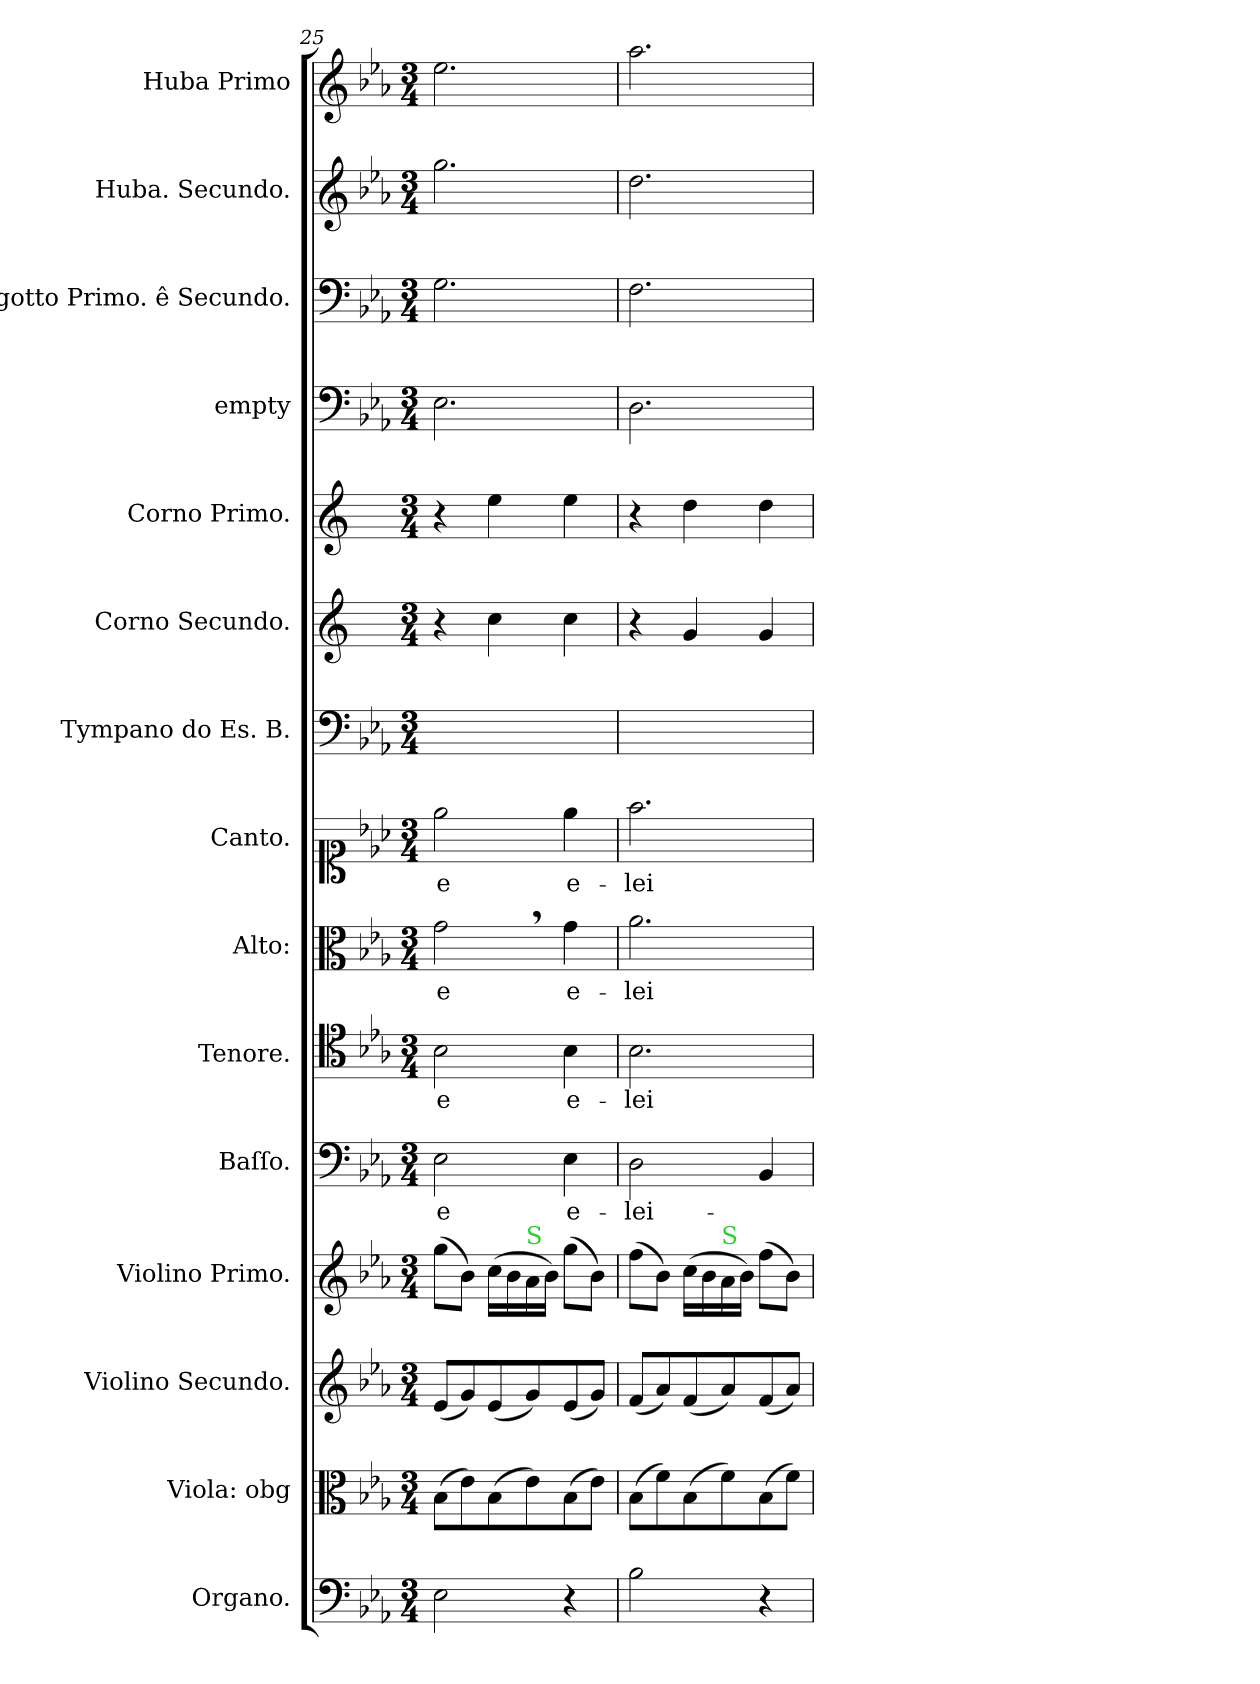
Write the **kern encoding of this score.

**kern	**kern	**kern	**kern	**kern	**text	**kern	**text	**kern	**text	**kern	**text	**kern	**kern	**kern	**kern	**kern	**kern	**kern
*part15	*part14	*part13	*part12	*part11	*part11	*part10	*part10	*part9	*part9	*part8	*part8	*part7	*part6	*part5	*part4	*part3	*part2	*part1
*staff15	*staff14	*staff13	*staff12	*staff11	*staff11	*staff10	*staff10	*staff9	*staff9	*staff8	*staff8	*staff7	*staff6	*staff5	*staff4	*staff3	*staff2	*staff1
*I"Organo.	*I"Viola: obg	*I"Violino Secundo.	*I"Violino Primo.	*I"Baſſo.	*	*I"Tenore.	*	*I"Alto:	*	*I"Canto.	*	*I"Tympano do Es. B.	*I"Corno Secundo.	*I"Corno Primo.	*I"empty	*I"Fagotto Primo. ê Secundo.	*I"Huba. Secundo.	*I"Huba Primo
*I'org	*I'vla	*	*I'vl I	*I'B	*	*I'T	*	*I'A	*	*I'C	*	*	*	*I'cor I	*	*	*	*
*clefF4	*clefC3	*clefG2	*clefG2	*clefF4	*	*clefC4	*	*clefC3	*	*clefC1	*	*clefF4	*clefG2	*clefG2	*clefF4	*clefF4	*clefG2	*clefG2
*	*	*	*	*	*	*	*	*	*	*	*	*	*ITrd5c9	*ITrd5c9	*	*	*	*
*k[b-e-a-]	*k[b-e-a-]	*k[b-e-a-]	*k[b-e-a-]	*k[b-e-a-]	*	*k[b-e-a-]	*	*k[b-e-a-]	*	*k[b-e-a-]	*	*k[b-e-a-]	*k[b-e-a-]	*k[b-e-a-]	*k[b-e-a-]	*k[b-e-a-]	*k[b-e-a-]	*k[b-e-a-]
*E-:	*E-:	*E-:	*E-:	*E-:	*	*E-:	*	*E-:	*	*E-:	*	*E-:	*E-:	*E-:	*E-:	*E-:	*E-:	*E-:
*M3/4	*M3/4	*M3/4	*M3/4	*M3/4	*	*M3/4	*	*M3/4	*	*M3/4	*	*M3/4	*M3/4	*M3/4	*M3/4	*M3/4	*M3/4	*M3/4
=25	=25	=25	=25	=25	=25	=25	=25	=25	=25	=25	=25	=25	=25	=25	=25	=25	=25	=25
2E-\	(>8B-\L	(<8e-/L	(>8gg\L	2E-\	-e	2B-\	-e	2g,<\	-e	2ee-\	-e	2.ryy	4r	4r	2.E-\	2.G\	2.gg\	2.ee-\
.	8e-\)	8g/)	8b-\J)	.	.	.	.	.	.	.	.	.	.	.	.	.	.	.
.	(>8B-\	(<8e-/	(>16cc\LL	.	.	.	.	.	.	.	.	.	4e-\	4g\	.	.	.	.
.	.	.	16b-\	.	.	.	.	.	.	.	.	.	.	.	.	.	.	.
!	!	!	!LO:TX:a:color=limegreen:t=S	!	!	!	!	!	!	!	!	!	!	!	!	!	!	!
.	8e-\)	8g/)	16a-\	.	.	.	.	.	.	.	.	.	.	.	.	.	.	.
.	.	.	16b-\JJ)	.	.	.	.	.	.	.	.	.	.	.	.	.	.	.
4r	(>8B-\	(<8e-/	(>8gg\L	4E-\	e-	4B-\	e-	4g\	e-	4ee-\	e-	.	4e-\	4g\	.	.	.	.
.	8e-\J)	8g/J)	8b-\J)	.	.	.	.	.	.	.	.	.	.	.	.	.	.	.
=26	=26	=26	=26	=26	=26	=26	=26	=26	=26	=26	=26	=26	=26	=26	=26	=26	=26	=26
2B-\	(>8B-\L	(<8f/L	(>8ff\L	2D\	-lei-	2.B-\	-lei-	2.a-\	-lei-	2.ff\	-lei-	2.ryy	4r	4r	2.D\	2.F\	2.dd\	2.aa-\
.	8f\)	8a-/)	8b-\J)	.	.	.	.	.	.	.	.	.	.	.	.	.	.	.
.	(>8B-\	(<8f/	(>16cc\LL	.	.	.	.	.	.	.	.	.	4B-/	4f\	.	.	.	.
.	.	.	16b-\	.	.	.	.	.	.	.	.	.	.	.	.	.	.	.
!	!	!	!LO:TX:a:color=limegreen:t=S	!	!	!	!	!	!	!	!	!	!	!	!	!	!	!
.	8f\)	8a-/)	16a-\	.	.	.	.	.	.	.	.	.	.	.	.	.	.	.
.	.	.	16b-\JJ)	.	.	.	.	.	.	.	.	.	.	.	.	.	.	.
4r	(>8B-\	(<8f/	(>8ff\L	4BB-/	.	.	.	.	.	.	.	.	4B-/	4f\	.	.	.	.
.	8f\J)	8a-/J)	8b-\J)	.	.	.	.	.	.	.	.	.	.	.	.	.	.	.
=	=	=	=	=	=	=	=	=	=	=	=	=	=	=	=	=	=	=
*-	*-	*-	*-	*-	*-	*-	*-	*-	*-	*-	*-	*-	*-	*-	*-	*-	*-	*-
